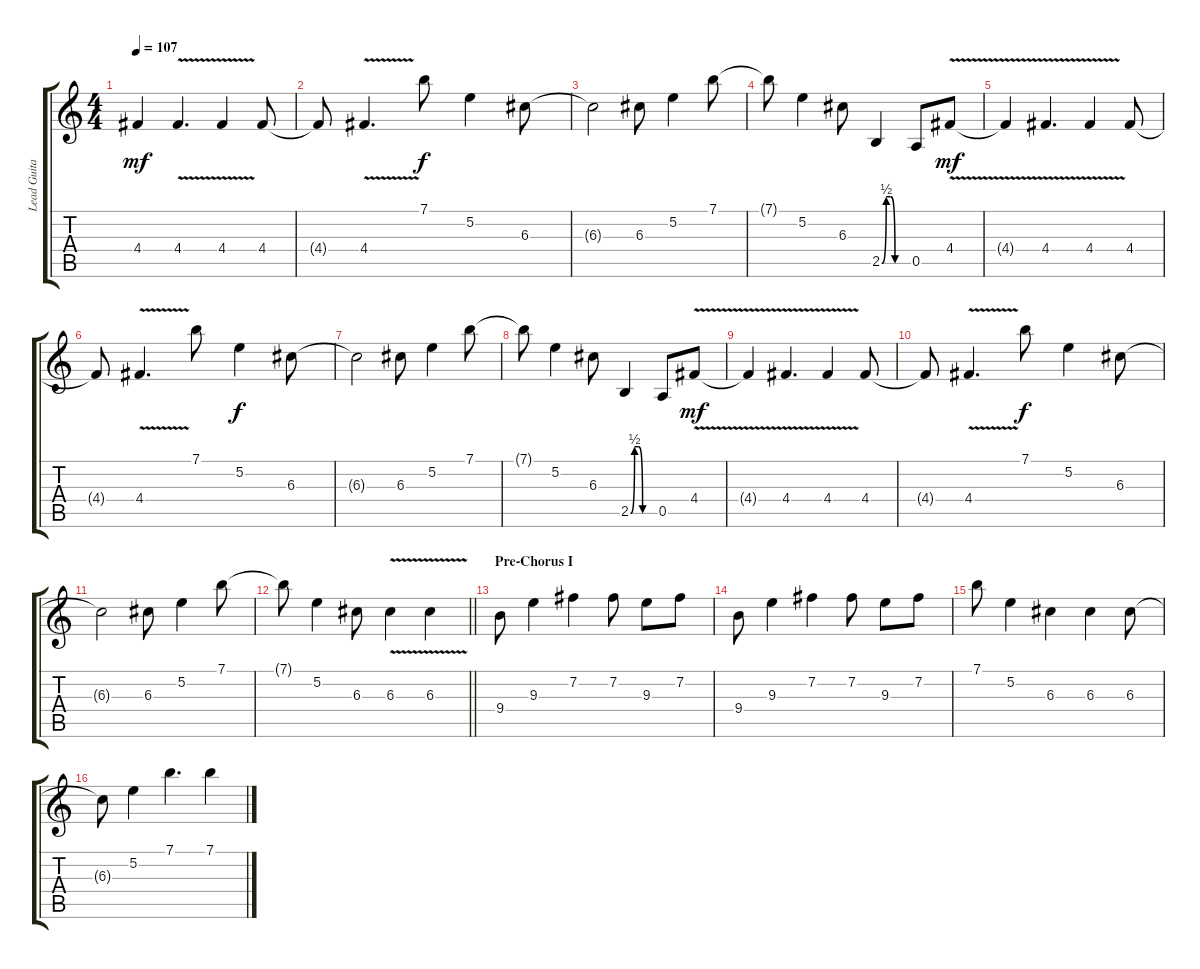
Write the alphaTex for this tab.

\track ("Lead Guitar" "Lead Guita") {instrument overdrivenguitar}
\staff {score tabs}
\tuning (E4 B3 G3 D3 A2 E2) {hide}
\ts (4 4)
\tempo 107
\clef g2
\ks c
4.4{t}.4{dy mf} 4.4{v}.4{d} 4.4{v}.4 4.4.8 |
4.4{t}.8 4.4{v}.4{d} 7.1.8{dy f} 5.2.4 6.3.8 |
6.3{t}.2 6.3.8 5.2.4 7.1.8 |
7.1{t}.8 5.2.4 6.3.8 2.5{be (custom 0 0 10 2 20 2 30 0 60 0)}.4 0.5.8 4.4{v}.8{dy mf} |
4.4{t}.4 4.4{v}.4{d} 4.4{v}.4 4.4.8 |
4.4{t}.8 4.4{v}.4{d} 7.1.8 5.2.4{dy f} 6.3.8 |
6.3{t}.2 6.3.8 5.2.4 7.1.8 |
7.1{t}.8 5.2.4 6.3.8 2.5{be (custom 0 0 10 2 20 2 30 0 60 0)}.4 0.5.8 4.4{v}.8{dy mf} |
4.4{t}.4 4.4{v}.4{d} 4.4{v}.4 4.4.8 |
4.4{t}.8 4.4{v}.4{d} 7.1.8{dy f} 5.2.4 6.3.8 |
6.3{t}.2 6.3.8 5.2.4 7.1.8 |
\barLineRight lightlight
7.1{t}.8 5.2.4 6.3.8 6.3{v}.4 6.3{v}.4 |
\section ("" "Pre-Chorus I")
9.4.8 9.3.4 7.2.4 7.2.8 9.3.8 7.2.8 |
9.4.8 9.3.4 7.2.4 7.2.8 9.3.8 7.2.8 |
7.1.8 5.2.4 6.3.4 6.3.4 6.3.8 |
6.3{t}.8 5.2.4 7.1.4{d} 7.1.4
